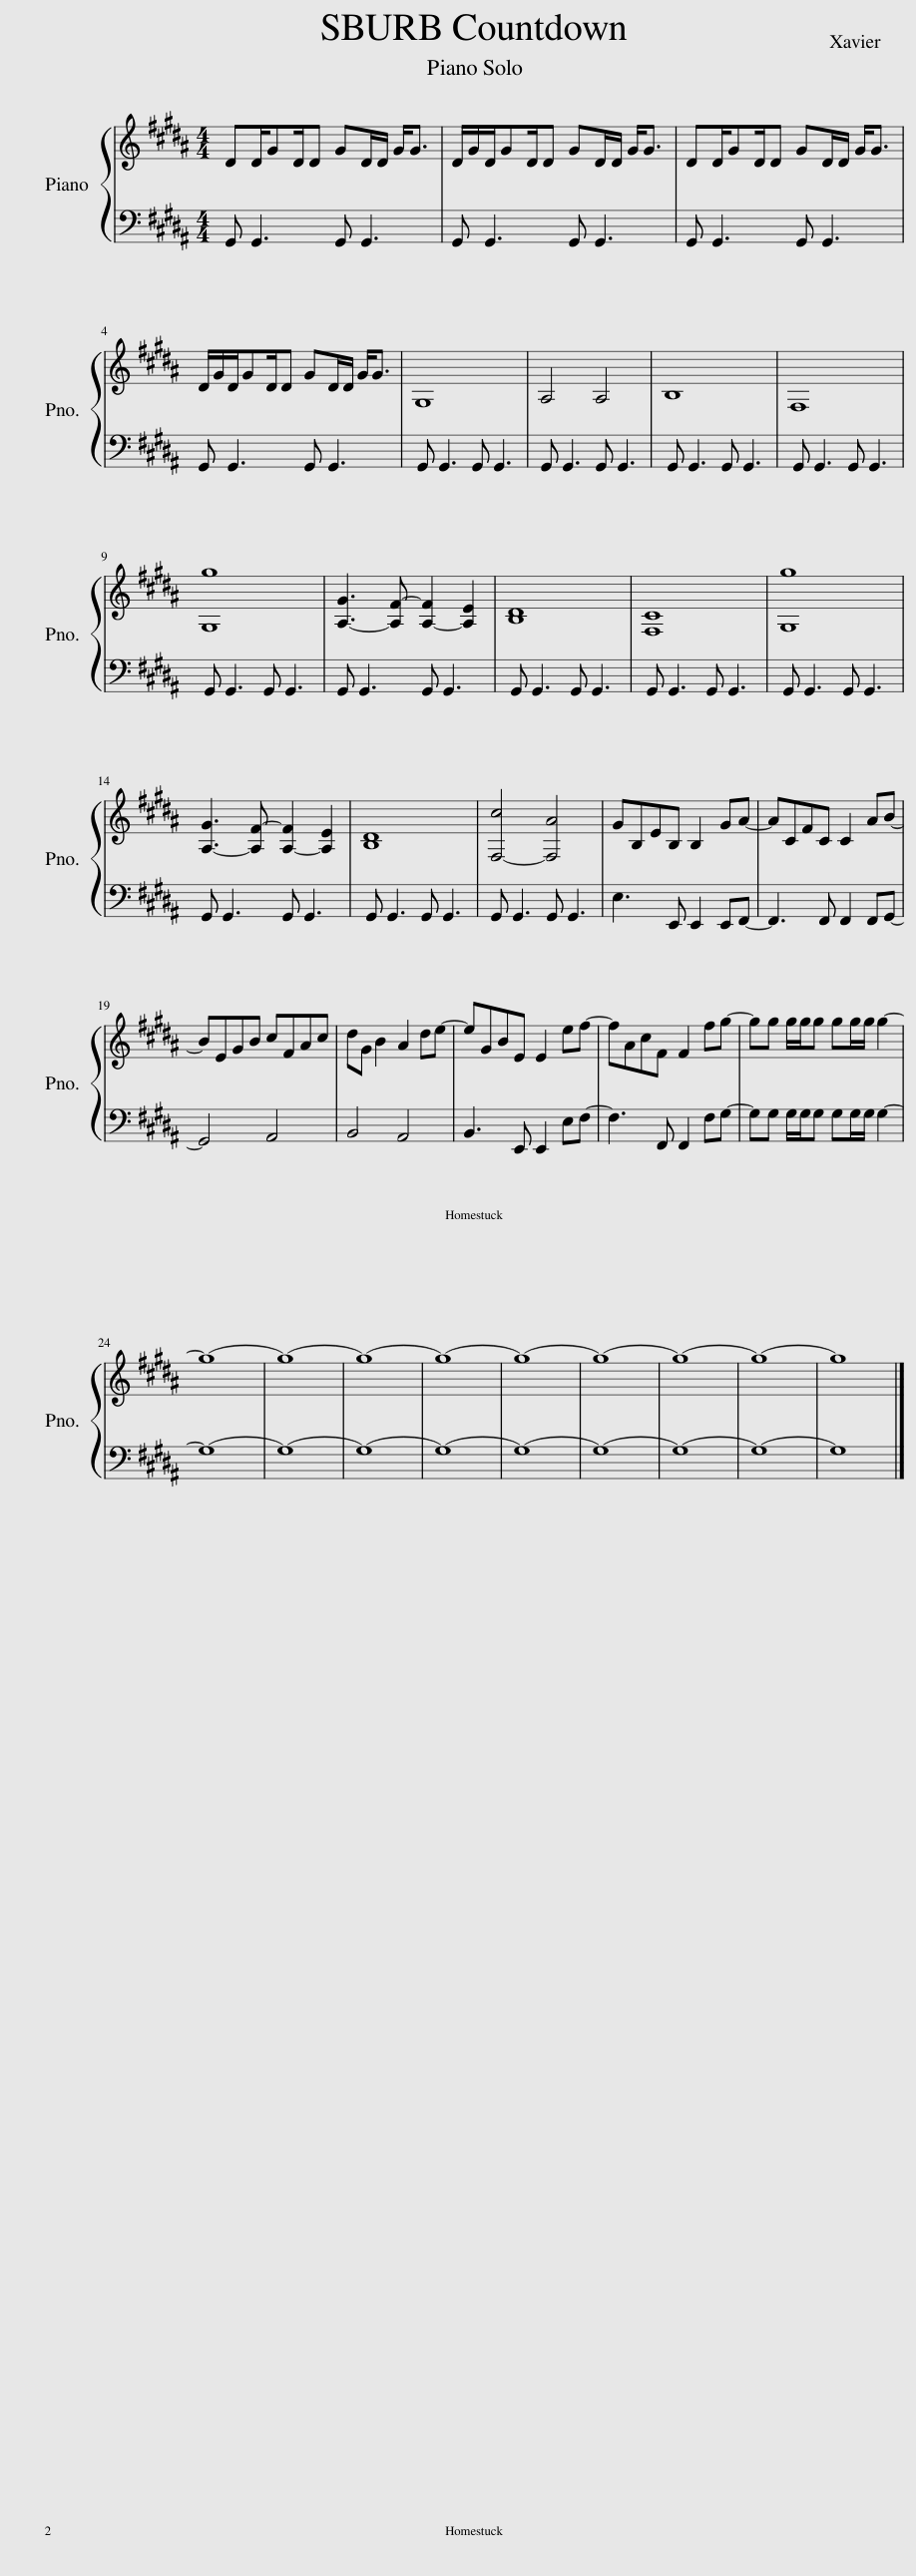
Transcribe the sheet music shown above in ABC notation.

X:1
%%score { 1 | 2 }
L:1/8
M:4/4
I:linebreak $
K:B
V:1 treble
V:2 bass
V:1
 DD/GD/D GD/D/ G<G | D/G/D/GD/D GD/D/ G<G | DD/GD/D GD/D/ G<G |$ D/G/D/GD/D GD/D/ G<G | G,8 | %5
 A,4 A,4 | B,8 | F,8 |$ [G,g]8 | [A,-G]3 [A,F-] [A,-F]2 [A,E]2 | %10
 [B,D]8 | [F,C]8 | [G,g]8 |$ [A,-G]3 [A,F-] [A,-F]2 [A,E]2 | [B,D]8 | %15
 [F,-c]4 [F,A]4 | GB,EB, B,2 GA- | ACFC C2 AB- |$ BEGB cFAc | dG B2 A2 de- | %20
 eGBE E2 ef- | fAcF F2 fg- | gg g/g/g gg/g/ g2- |$ g8- | g8- | %25
 g8- | g8- | g8- | g8- | g8- | %30
 g8- | g8 |] %32
V:2
 G,, G,,3 G,, G,,3 | G,, G,,3 G,, G,,3 | G,, G,,3 G,, G,,3 |$ G,, G,,3 G,, G,,3 | G,, G,,3 G,, G,,3 | %5
 G,, G,,3 G,, G,,3 | G,, G,,3 G,, G,,3 | G,, G,,3 G,, G,,3 |$ G,, G,,3 G,, G,,3 | G,, G,,3 G,, G,,3 | %10
 G,, G,,3 G,, G,,3 | G,, G,,3 G,, G,,3 | G,, G,,3 G,, G,,3 |$ G,, G,,3 G,, G,,3 | G,, G,,3 G,, G,,3 | %15
 G,, G,,3 G,, G,,3 | E,3 E,, E,,2 E,,F,,- | F,,3 F,, F,,2 F,,G,,- |$ G,,4 A,,4 | B,,4 A,,4 | %20
 B,,3 E,, E,,2 E,F,- | F,3 F,, F,,2 F,G,- | G,G, G,/G,/G, G,G,/G,/ G,2- |$ G,8- | G,8- | %25
 G,8- | G,8- | G,8- | G,8- | G,8- | %30
 G,8- | G,8 |] %32
